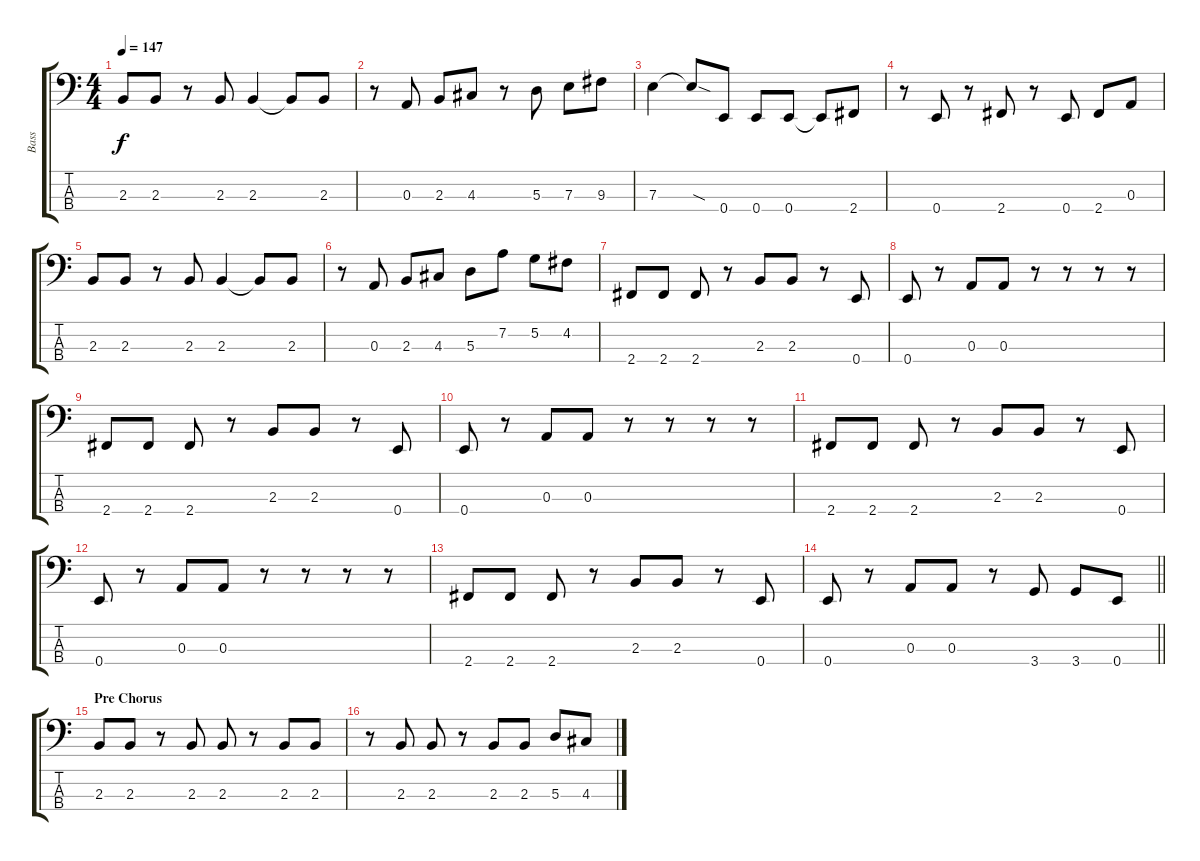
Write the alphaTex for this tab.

\track ("Bass" "Bass") {instrument electricbassfinger}
\staff {score tabs}
\tuning (G2 D2 A1 E1) {hide}
\ts (4 4)
\tempo 147
\clef f4
\ks c
2.3.8{dy f} 2.3.8 r.8 2.3.8 2.3.4 2.3{t}.8 2.3.8 |
r.8 0.3.8 2.3.8 4.3.8 r.8 5.3.8 7.3.8 9.3.8 |
7.3.4 7.3{sod t}.8 0.4.8 0.4.8 0.4.8 0.4{t}.8 2.4.8 |
r.8 0.4.8 r.8 2.4.8 r.8 0.4.8 2.4.8 0.3.8 |
2.3.8 2.3.8 r.8 2.3.8 2.3.4 2.3{t}.8 2.3.8 |
r.8 0.3.8 2.3.8 4.3.8 5.3.8 7.2.8 5.2.8 4.2.8 |
2.4.8 2.4.8 2.4.8 r.8 2.3.8 2.3.8 r.8 0.4.8 |
0.4.8 r.8 0.3.8 0.3.8 r.8 r.8 r.8 r.8 |
2.4.8 2.4.8 2.4.8 r.8 2.3.8 2.3.8 r.8 0.4.8 |
0.4.8 r.8 0.3.8 0.3.8 r.8 r.8 r.8 r.8 |
2.4.8 2.4.8 2.4.8 r.8 2.3.8 2.3.8 r.8 0.4.8 |
0.4.8 r.8 0.3.8 0.3.8 r.8 r.8 r.8 r.8 |
2.4.8 2.4.8 2.4.8 r.8 2.3.8 2.3.8 r.8 0.4.8 |
\barLineRight lightlight
0.4.8 r.8 0.3.8 0.3.8 r.8 3.4.8 3.4.8 0.4.8 |
\section ("" "Pre Chorus")
2.3.8 2.3.8 r.8 2.3.8 2.3.8 r.8 2.3.8 2.3.8 |
r.8 2.3.8 2.3.8 r.8 2.3.8 2.3.8 5.3.8 4.3.8
